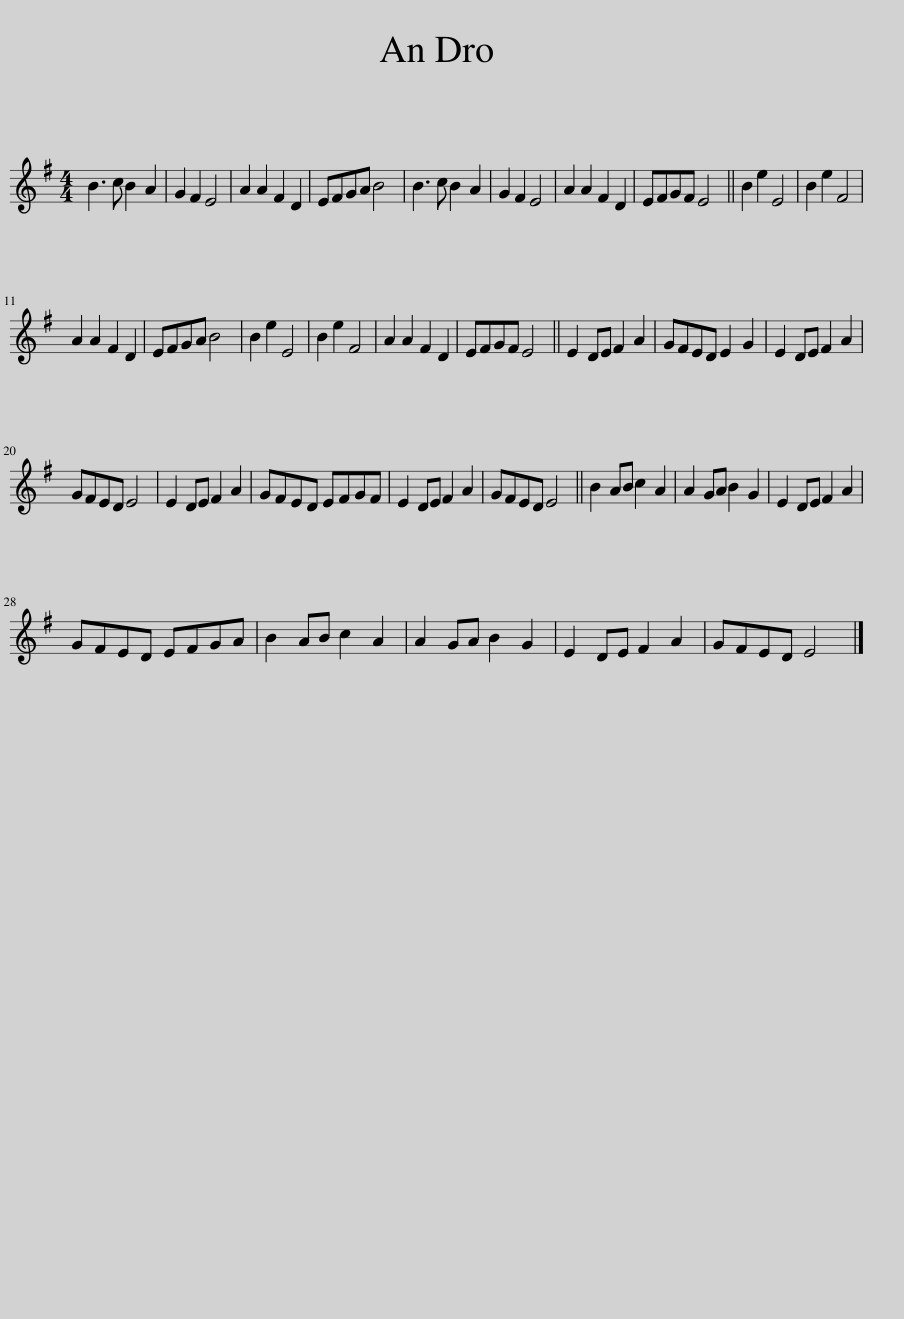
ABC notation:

X:1
L:1/8
M:4/4
I:linebreak $
K:Emin
V:1 treble
V:1
 B3 c B2 A2 | G2 F2 E4 | A2 A2 F2 D2 | EFGA B4 | B3 c B2 A2 | %5
 G2 F2 E4 | A2 A2 F2 D2 | EFGF E4 || B2 e2 E4 | B2 e2 F4 |$ %10
 A2 A2 F2 D2 | EFGA B4 | B2 e2 E4 | B2 e2 F4 | A2 A2 F2 D2 | %15
 EFGF E4 || E2 DE F2 A2 | GFED E2 G2 | E2 DE F2 A2 |$ GFED E4 | %20
 E2 DE F2 A2 | GFED EFGF | E2 DE F2 A2 | GFED E4 || B2 AB c2 A2 | %25
 A2 GA B2 G2 | E2 DE F2 A2 |$ GFED EFGA | B2 AB c2 A2 | A2 GA B2 G2 | %30
 E2 DE F2 A2 | GFED E4 |] %32
